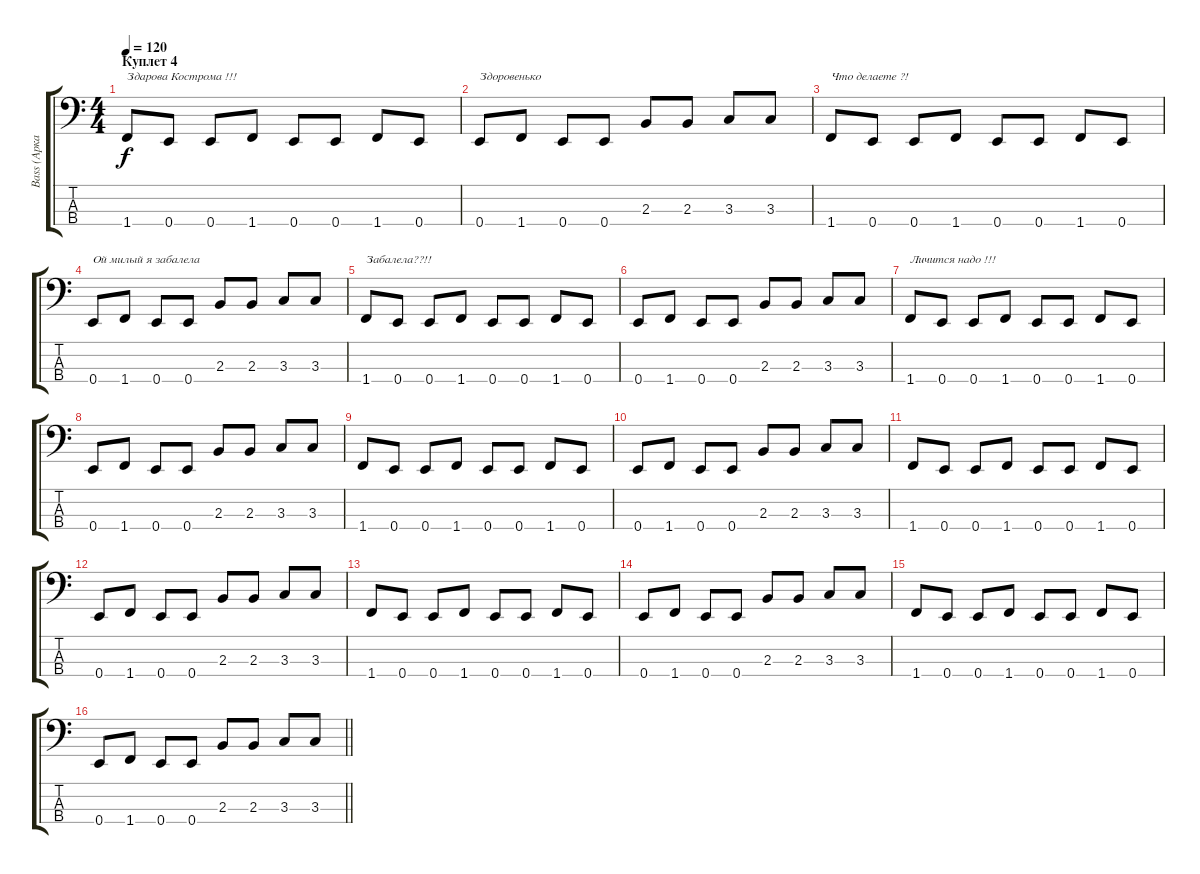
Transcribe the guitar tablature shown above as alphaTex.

\track ("Bass (Аркаша)" "Bass (Арка") {instrument electricbassfinger}
\staff {score tabs}
\tuning (G2 D2 A1 E1) {hide}
\ts (4 4)
\section ("" "Куплет 4")
\tempo 120
\clef f4
\ks c
1.4.8{txt "Здарова Кострома !!!" dy f} 0.4.8 0.4.8 1.4.8 0.4.8 0.4.8 1.4.8 0.4.8 |
0.4.8{txt "Здоровенько"} 1.4.8 0.4.8 0.4.8 2.3.8 2.3.8 3.3.8 3.3.8 |
1.4.8{txt "Что делаете ?!"} 0.4.8 0.4.8 1.4.8 0.4.8 0.4.8 1.4.8 0.4.8 |
0.4.8{txt "Ой милый я забалела"} 1.4.8 0.4.8 0.4.8 2.3.8 2.3.8 3.3.8 3.3.8 |
1.4.8{txt "Забалела??!!"} 0.4.8 0.4.8 1.4.8 0.4.8 0.4.8 1.4.8 0.4.8 |
0.4.8 1.4.8 0.4.8 0.4.8 2.3.8 2.3.8 3.3.8 3.3.8 |
1.4.8{txt "Личится надо !!!"} 0.4.8 0.4.8 1.4.8 0.4.8 0.4.8 1.4.8 0.4.8 |
0.4.8 1.4.8 0.4.8 0.4.8 2.3.8 2.3.8 3.3.8 3.3.8 |
1.4.8 0.4.8 0.4.8 1.4.8 0.4.8 0.4.8 1.4.8 0.4.8 |
0.4.8 1.4.8 0.4.8 0.4.8 2.3.8 2.3.8 3.3.8 3.3.8 |
1.4.8 0.4.8 0.4.8 1.4.8 0.4.8 0.4.8 1.4.8 0.4.8 |
0.4.8 1.4.8 0.4.8 0.4.8 2.3.8 2.3.8 3.3.8 3.3.8 |
1.4.8 0.4.8 0.4.8 1.4.8 0.4.8 0.4.8 1.4.8 0.4.8 |
0.4.8 1.4.8 0.4.8 0.4.8 2.3.8 2.3.8 3.3.8 3.3.8 |
1.4.8 0.4.8 0.4.8 1.4.8 0.4.8 0.4.8 1.4.8 0.4.8 |
\barLineRight lightlight
0.4.8 1.4.8 0.4.8 0.4.8 2.3.8 2.3.8 3.3.8 3.3.8
